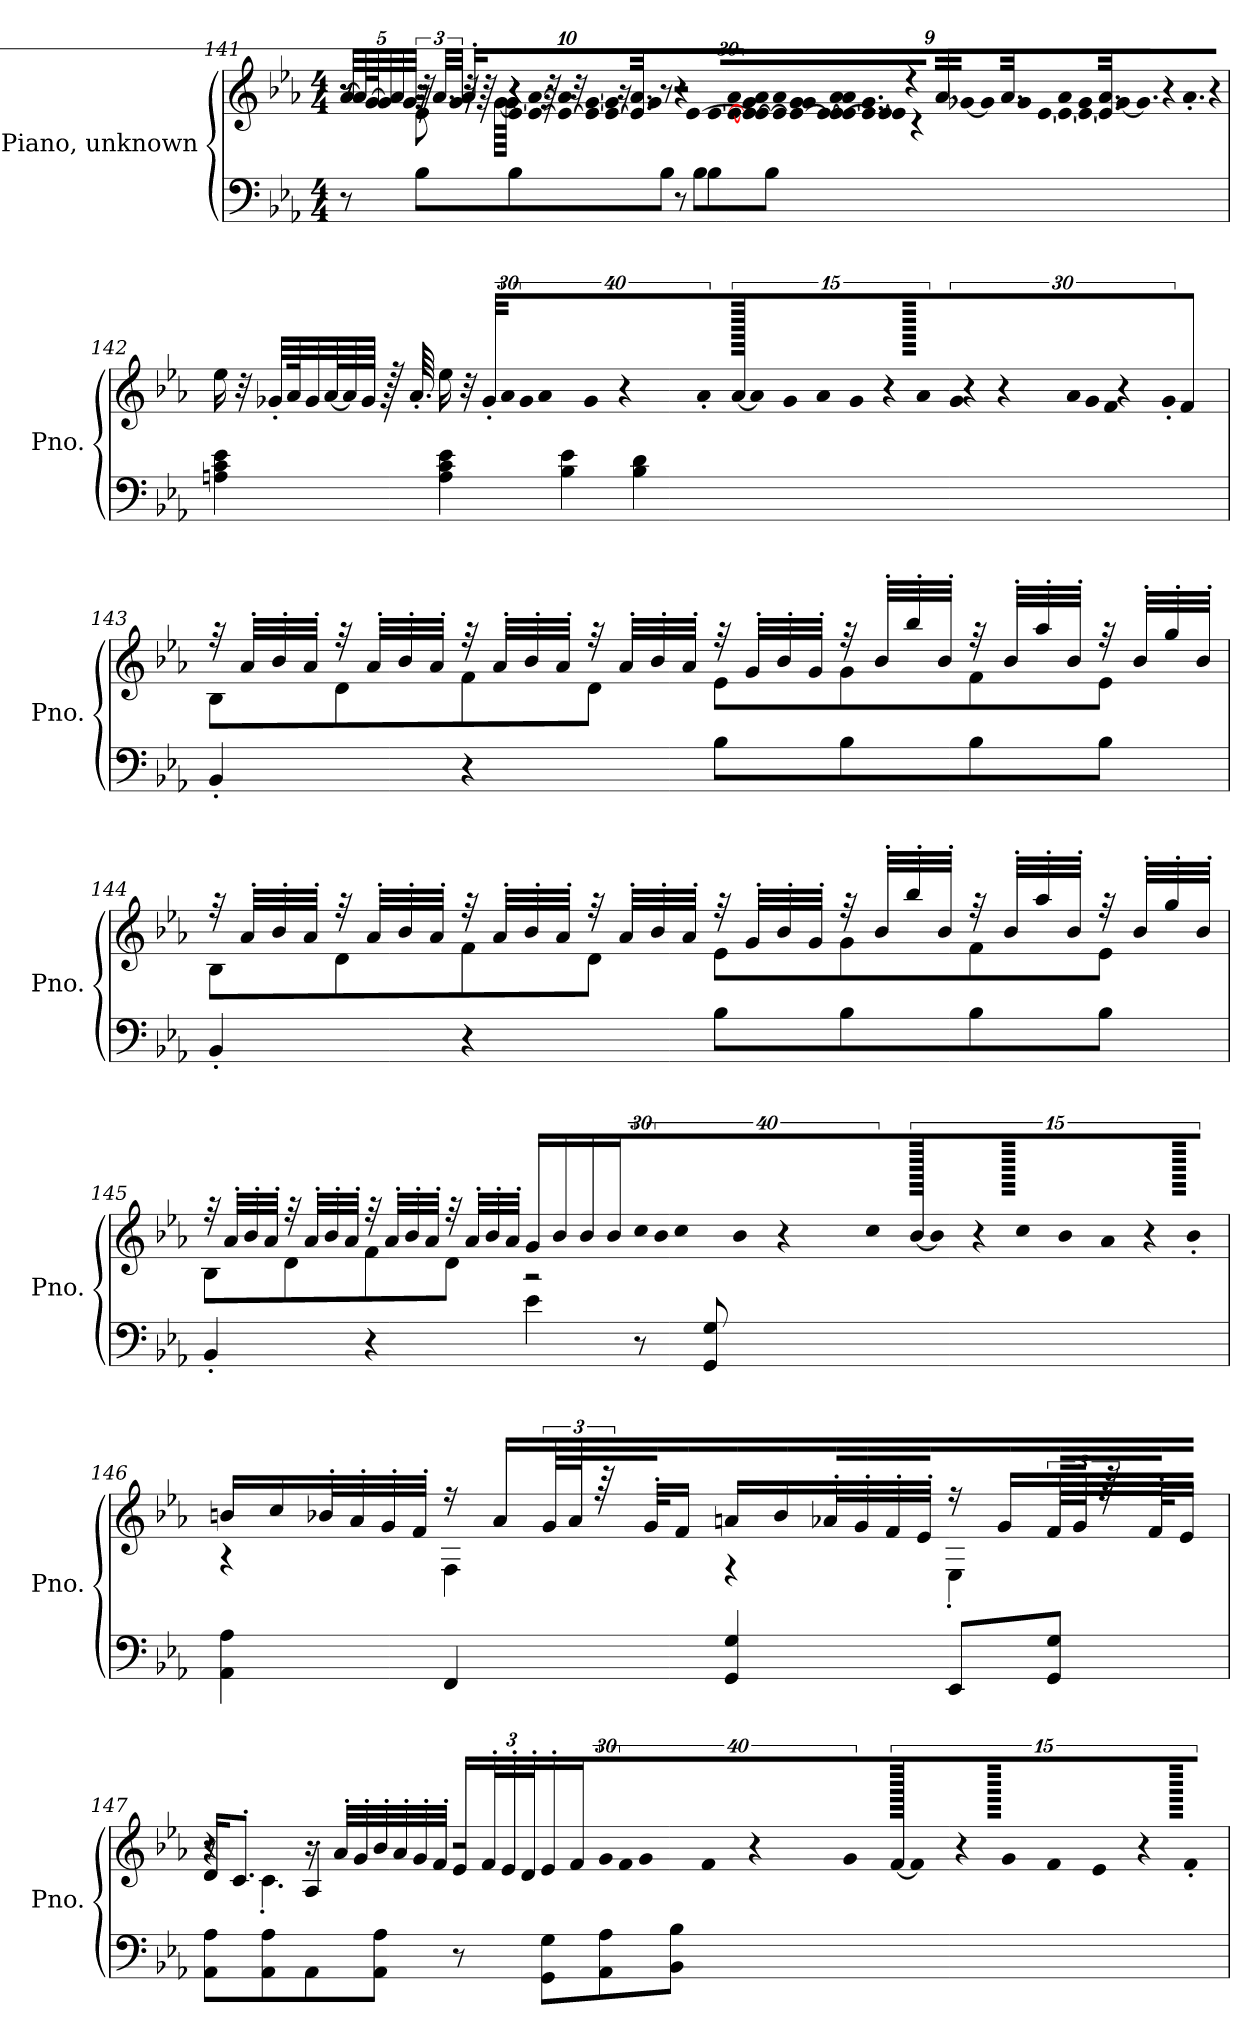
**kern	**kern
*part1	*part1
*staff2	*staff1
*I"Piano, unknown	*
*I'Pno.	*
!!LO:LB:g=z
*clefF4	*clefG2
*k[b-e-a-]	*k[b-e-a-]
*M4/4	*M4/4
*	*Xbrackettup
=141	=141
*	*^
*	*	*^
*	*	*	*^
8r	[40a-/LLL	8r	8r	8r
.	80a-/L]	.	.	.
.	[80g/J	.	.	.
.	40g/]	.	.	.
.	40a-/	.	.	.
.	40g/JJJ	.	.	.
*	*	*	*brackettup	*
8B-\L	16r	16r	96r	8e-\
.	.	.	48.a-/LLL	.
.	.	.	48g/JJJ	.
.	16a-'/LL	32r	16r	.
.	.	64r	.	.
.	.	[64g\LLLL	.	.
!	!LO:N:vis=64	!	!	!
8B-\	[640%9e-/LL	64g\JJJJ]	4r	4r
!	!LO:N:vis=64	!	!	!
.	640%9e-/_ [640%9a-/	.	.	.
.	.	64r	.	.
!	!LO:N:vis=64	!	!	!
.	640%9e-/_ 640%9a-/]	.	.	.
.	.	32r	.	.
!	!LO:N:vis=64	!	!	!
.	640%9e-/_ [640%9g/	.	.	.
!	!LO:N:vis=64	!	!	!
.	640%9e-/_ 640%9g/]J	.	.	.
.	.	16r	.	.
.	36.e-/] 36.a-/	.	.	.
!	!LO:N:vis=64	!	!	!
.	640%9g/L	.	.	.
8B-\J	.	8r	.	.
!	!LO:N:vis=64	!	!	!
.	[640%9e-/J	.	.	.
!	!LO:N:vis=32	!	!	!
.	1920%53e-/_ 1920%53a-/	.	.	.
!	!LO:N:vis=32	!	!	!
.	1920%53e-/_ 1920%53g/	.	.	.
!	!LO:N:vis=32	!	!	!
.	1920%53e-/_ 1920%53a-/	.	.	.
!	!LO:N:vis=64	!	!	!
.	640%9e-/JJJk]	.	.	.
!	!LO:N:vis=64	!	!	!
.	640%9r	.	.	.
8r	.	2r	4r	2r
*	*Xbrackettup	*	*	*
.	36.a-/LLL	.	.	.
!	!LO:N:vis=64	!	!	!
.	[640%9g-X/L	.	.	.
!	!LO:N:vis=64	!	!	!
.	640%9g-/J]	.	.	.
.	36.a-/	.	.	.
!	!LO:N:vis=64	!	!	!
.	640%9g-/L	.	.	.
8B-\L	.	.	.	.
!	!LO:N:vis=64	!	!	!
.	[640%9e-/J	.	.	.
!	!LO:N:vis=32	!	!	!
.	1920%53e-/_ 1920%53a-/	.	.	.
!	!LO:N:vis=32	!	!	!
.	1920%53e-/_ 1920%53g-/	.	.	.
.	36.e-/] 36.a-/	.	.	.
!	!LO:N:vis=64	!	!	!
.	[640%9g-/JJK	.	.	.
*	*	*	*brackettup	*
!	!	!	!LO:N:vis=64	!
8B-\	.	.	[960%17e-/LLLL	.
.	8.g-/J]	.	.	.
!	!	!	!LO:N:vis=64	!
.	.	.	960%17e-/_ 960%17a-/J	.
.	.	.	1920ryy	.
!	!	!	!LO:N:vis=32	!
.	.	.	640%23e-/_ 640%23g-/	.
!	!	!	!LO:N:vis=32	!
.	.	.	640%23e-/] 640%23a-/	.
!	!	!	!LO:N:vis=64	!
.	.	.	960%17g-/L	.
8B-\J	.	.	.	.
!	!	!	!LO:N:vis=64	!
.	.	.	[960%17e-/	.
!	!	!	!LO:N:vis=64	!
.	.	.	960%17e-/_ 960%17a-/J	.
!	!	!	!LO:N:vis=32.	!
.	.	.	1920%103e-/_ 1920%103g-/	.
.	128r	.	.	.
.	64.a-'/	.	.	.
!	!	!	!LO:N:vis=64	!
.	.	.	960%17e-/JJJk]	.
.	32r	.	.	.
!	!	!	!LO:N:vis=64	!
.	.	.	960%17r	.
640ryy	.	640ryy	640ryy	640ryy
*	*v	*v	*v	*v
!!LO:LB:g=z
=142	=142
4An\ 4c\ 4e-\	16ee-\
.	32r
.	32g-X'/LLL
.	64a-/K
.	32g-/
.	[64a-/L
.	64a-/]
.	64g-/JJJJ
.	128r
.	64.a-'/
4A\ 4c\ 4e-\	16ee-\
.	32r
.	32g-'/LLL
!	!LO:N:vis=64
.	960%17a-/K
!	!LO:N:vis=32
.	640%23g-/
!	!LO:N:vis=64
.	960%17a-/L
!	!LO:N:vis=64
.	960%17g-/JJJJ
!	!LO:N:vis=64
.	960%17r
.	1920ryy
!	!LO:N:vis=64
.	960%17a-'/LLLL
4B-\ 4e-\	[1920a-/
.	640%11a-/]
!	!LO:N:vis=32
.	640%23g-/
!	!LO:N:vis=64
.	960%17a-/L
!	!LO:N:vis=64
.	960%17g-/JJJJ
!	!LO:N:vis=64
.	960%17r
.	1920ryy
!	!LO:N:vis=64
.	960%17a-/LLLL
!	!LO:N:vis=64
.	960%17g-/JJJJ
.	1920r
.	640%11r
.	1920ryy
!	!LO:N:vis=64
.	960%17a-/LLLL
!	!LO:N:vis=64
.	960%17g-/
!	!LO:N:vis=64
.	960%17f/JJJJ
!	!LO:N:vis=64
.	960%17r
.	1920ryy
!	!LO:N:vis=64
.	960%17g-'/
4B-\ 4d\	4f/
!!LO:LB:g=z
=143	=143
*	*^
4BB-'/	32r	8B-\L
.	32a-'/LLL	.
.	32b-'/	.
.	32a-'/JJJ	.
.	32r	8d\
.	32a-'/LLL	.
.	32b-'/	.
.	32a-'/JJJ	.
4r	32r	8f\
.	32a-'/LLL	.
.	32b-'/	.
.	32a-'/JJJ	.
.	32r	8d\J
.	32a-'/LLL	.
.	32b-'/	.
.	32a-'/JJJ	.
8B-\L	32r	8e-\L
.	32g'/LLL	.
.	32b-'/	.
.	32g'/JJJ	.
8B-\	32r	8g\
.	32b-'/LLL	.
.	32bb-'/	.
.	32b-'/JJJ	.
8B-\	32r	8f\
.	32b-'/LLL	.
.	32aa-'/	.
.	32b-'/JJJ	.
8B-\J	32r	8e-\J
.	32b-'/LLL	.
.	32gg'/	.
.	32b-'/JJJ	.
!!LO:PB:g=z	!!
=144	=144	=144
4BB-'/	32r	8B-\L
.	32a-'/LLL	.
.	32b-'/	.
.	32a-'/JJJ	.
.	32r	8d\
.	32a-'/LLL	.
.	32b-'/	.
.	32a-'/JJJ	.
4r	32r	8f\
.	32a-'/LLL	.
.	32b-'/	.
.	32a-'/JJJ	.
.	32r	8d\J
.	32a-'/LLL	.
.	32b-'/	.
.	32a-'/JJJ	.
8B-\L	32r	8e-\L
.	32g'/LLL	.
.	32b-'/	.
.	32g'/JJJ	.
8B-\	32r	8g\
.	32b-'/LLL	.
.	32bb-'/	.
.	32b-'/JJJ	.
8B-\	32r	8f\
.	32b-'/LLL	.
.	32aa-'/	.
.	32b-'/JJJ	.
8B-\J	32r	8e-\J
.	32b-'/LLL	.
.	32gg'/	.
.	32b-'/JJJ	.
!!LO:LB:g=z	!!
=145	=145	=145
4BB-'/	32r	8B-\L
.	32a-'/LLL	.
.	32b-'/	.
.	32a-'/JJJ	.
.	32r	8d\
.	32a-'/LLL	.
.	32b-'/	.
.	32a-'/JJJ	.
4r	32r	8f\
.	32a-'/LLL	.
.	32b-'/	.
.	32a-'/JJJ	.
.	32r	8d\J
.	32a-'/LLL	.
.	32b-'/	.
.	32a-'/JJJ	.
4e-\	16g/LL	2r
.	16b-/	.
.	16b-/	.
.	16b-/	.
!	!LO:N:vis=64	!
8r	960%17cc/KL	.
!	!LO:N:vis=32	!
.	640%23b-/	.
!	!LO:N:vis=64	!
.	960%17cc/L	.
!	!LO:N:vis=64	!
.	960%17b-/JJJJ	.
!	!LO:N:vis=64	!
.	960%17r	.
.	1920ryy	.
!	!LO:N:vis=64	!
.	960%17cc/LLLL	.
8GG/ 8G/	[1920b-/	.
.	640%11b-/JJJ]	.
!	!LO:N:vis=64	!
.	960%17r	.
.	1920ryy	.
!	!LO:N:vis=64	!
.	960%17cc/LLLL	.
!	!LO:N:vis=64	!
.	960%17b-/	.
!	!LO:N:vis=64	!
.	960%17a-/JJJJ	.
!	!LO:N:vis=64	!
.	960%17r	.
.	1920ryy	.
!	!LO:N:vis=64	!
.	960%17b-'/	.
!!LO:LB:g=z	!!
=146	=146	=146
4AA-\ 4A-\	16bn/LL	4r
.	16cc/	.
.	32b-X'/L	.
.	32a-'/	.
.	32g'/	.
.	32f'/JJJ	.
4FF/	16r	4F\
.	16a-/LL	.
.	96g/LL	.
.	96a-/JJJJ	.
.	96r	.
.	32g'/KLL	.
.	16f/JJ	.
4GG/ 4G/	16an/LL	4r
.	16b-/	.
.	32a-X'/L	.
.	32g'/	.
.	32f'/	.
.	32e-'/JJJ	.
8EE-/L	16r	4E-'\
.	16g/LL	.
8GG/ 8G/J	96f/LL	.
.	96g/JJJJ	.
.	96r	.
.	32f'/KLL	.
.	16e-/JJ	.
!!LO:LB:g=z
=147	=147	=147
*	*	*^
8AA-\ 8A-\L	16d/KL	8r	4r
.	8.c'/J	.	.
8AA-\ 8A-\	.	4.c'\	.
8AA-\	16r	.	4A-'/
.	32a-'/LLL	.	.
.	32g'/	.	.
8AA-\ 8A-\J	32b-'/	.	.
.	32a-'/	.	.
.	32g'/	.	.
.	32f'/JJJ	.	.
8r	16e-/LL	2r	2r
*	*Xbrackettup	*	*
.	48f'/L	.	.
.	48e-'/	.	.
.	48d'/J	.	.
8GG\ 8G\L	16e-'/	.	.
.	16f/	.	.
*	*brackettup	*	*
!	!LO:N:vis=64	!	!
8AA-\ 8A-\	960%17g/KL	.	.
!	!LO:N:vis=32	!	!
.	640%23f/	.	.
!	!LO:N:vis=64	!	!
.	960%17g/L	.	.
!	!LO:N:vis=64	!	!
.	960%17f/JJJJ	.	.
!	!LO:N:vis=64	!	!
.	960%17r	.	.
.	1920ryy	.	.
!	!LO:N:vis=64	!	!
.	960%17g/LLLL	.	.
8BB-\ 8B-\J	[1920f/	.	.
.	640%11f/JJJ]	.	.
!	!LO:N:vis=64	!	!
.	960%17r	.	.
.	1920ryy	.	.
!	!LO:N:vis=64	!	!
.	960%17g/LLLL	.	.
!	!LO:N:vis=64	!	!
.	960%17f/	.	.
!	!LO:N:vis=64	!	!
.	960%17e-/JJJJ	.	.
!	!LO:N:vis=64	!	!
.	960%17r	.	.
.	1920ryy	.	.
!	!LO:N:vis=64	!	!
.	960%17f'/	.	.
*	*v	*v	*v
=	=
*-	*-
